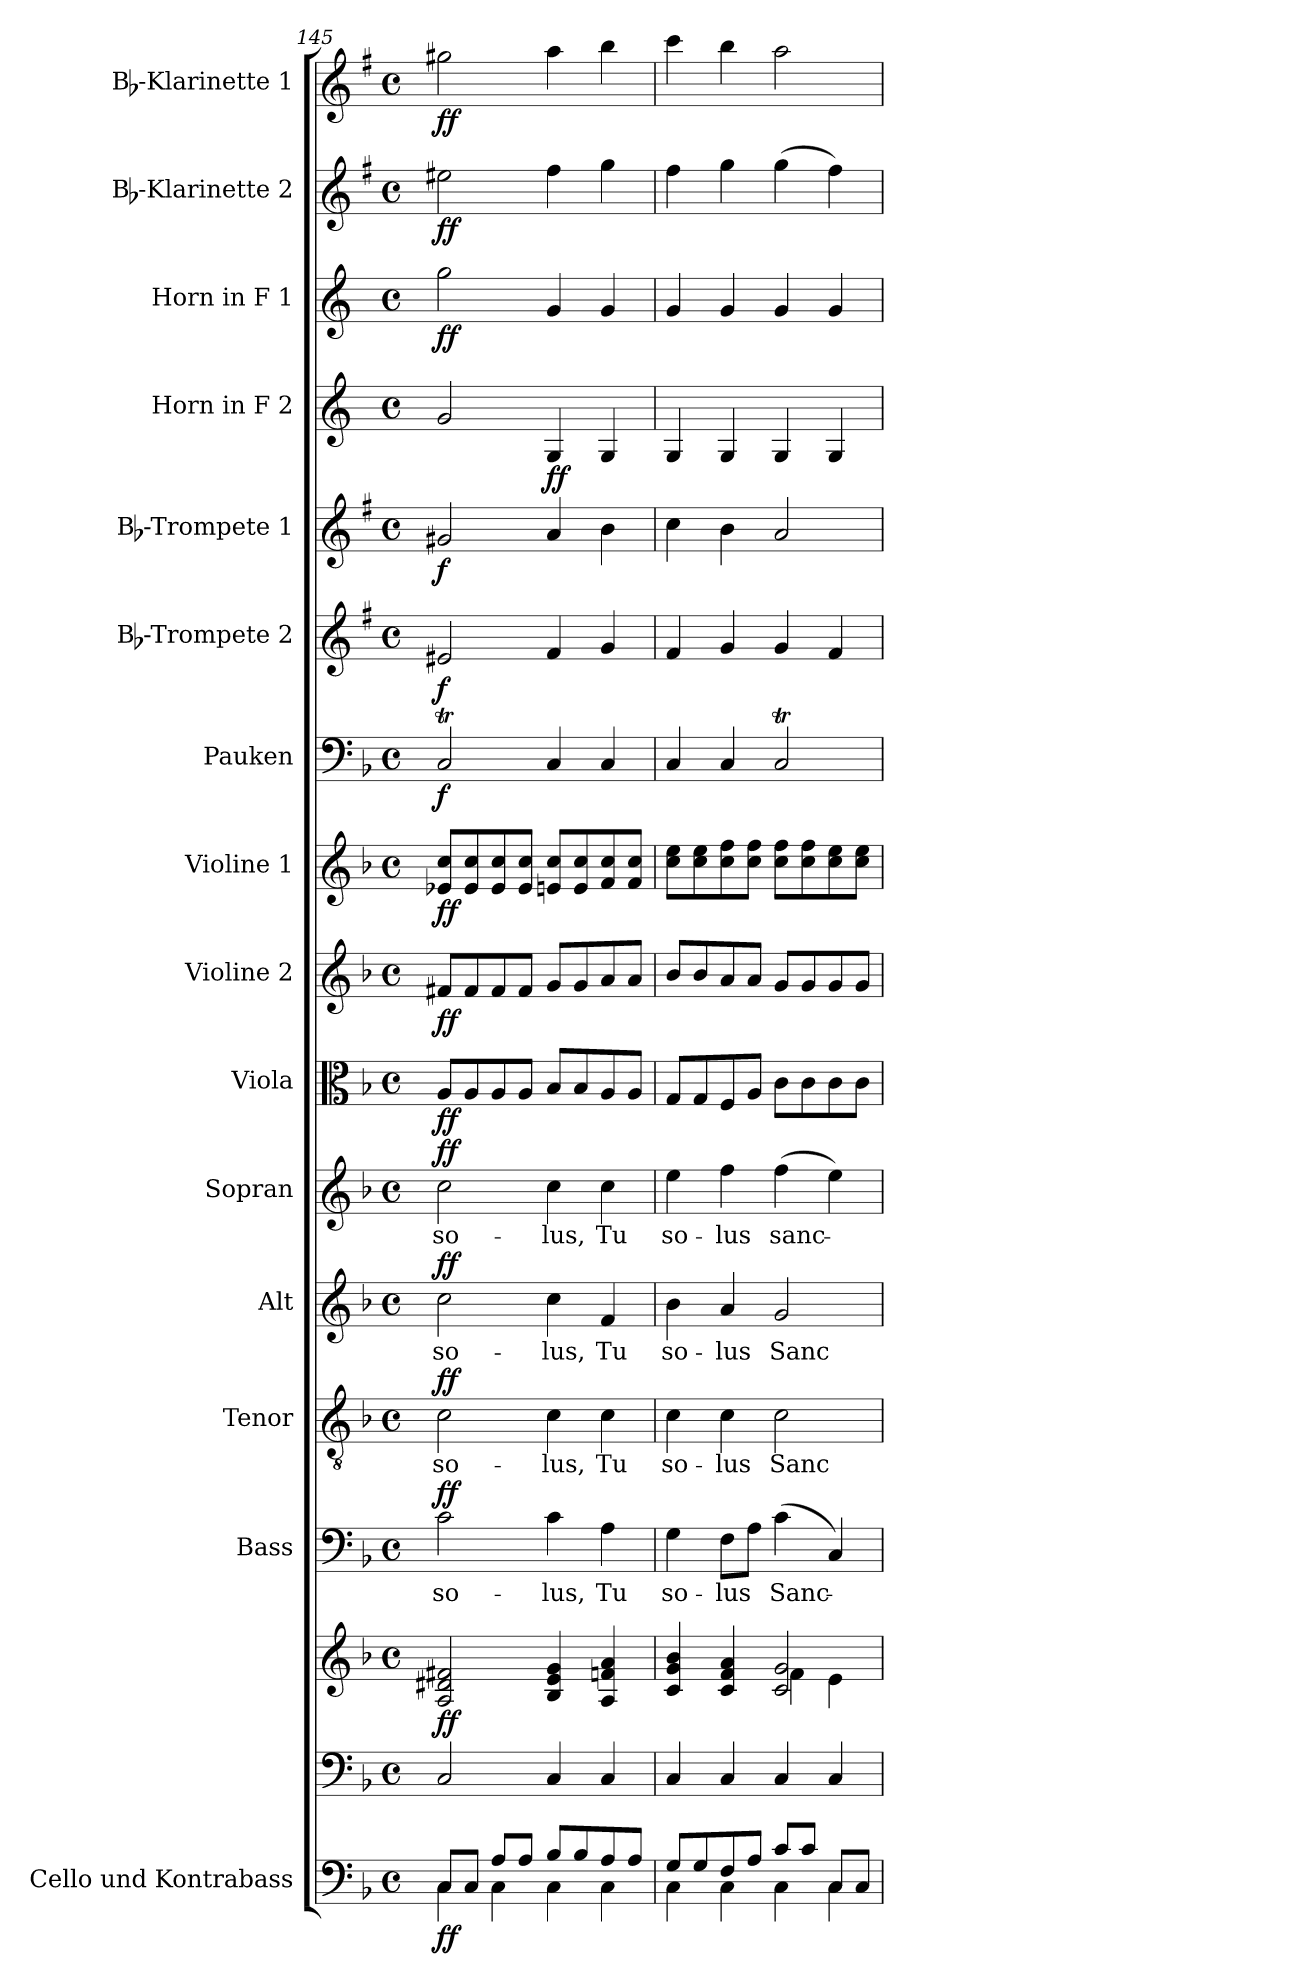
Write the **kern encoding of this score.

**kern	**dynam	**kern	**kern	**dynam	**kern	**text	**dynam	**kern	**text	**dynam	**kern	**text	**dynam	**kern	**text	**dynam	**kern	**dynam	**kern	**dynam	**kern	**dynam	**kern	**dynam	**kern	**dynam	**kern	**dynam	**kern	**dynam	**kern	**dynam	**kern	**dynam	**kern	**dynam
*part16	*part16	*part15	*part15	*part15	*part14	*part14	*part14	*part13	*part13	*part13	*part12	*part12	*part12	*part11	*part11	*part11	*part10	*part10	*part9	*part9	*part8	*part8	*part7	*part7	*part6	*part6	*part5	*part5	*part4	*part4	*part3	*part3	*part2	*part2	*part1	*part1
*staff17	*staff17	*staff16	*staff15	*staff15/16	*staff14	*staff14	*staff14	*staff13	*staff13	*staff13	*staff12	*staff12	*staff12	*staff11	*staff11	*staff11	*staff10	*staff10	*staff9	*staff9	*staff8	*staff8	*staff7	*staff7	*staff6	*staff6	*staff5	*staff5	*staff4	*staff4	*staff3	*staff3	*staff2	*staff2	*staff1	*staff1
*I"Cello und Kontrabass	*	*	*	*	*I"Bass	*	*	*I"Tenor	*	*	*I"Alt	*	*	*I"Sopran	*	*	*I"Viola	*	*I"Violine 2	*	*I"Violine 1	*	*I"Pauken	*	*I"Bb-Trompete 2	*	*I"Bb-Trompete 1	*	*I"Horn in F 2	*	*I"Horn in F 1	*	*I"Bb-Klarinette 2	*	*I"Bb-Klarinette 1	*
*I'Kb.	*	*	*	*	*I'B.	*	*	*I'T.	*	*	*I'A.	*	*	*I'S.	*	*	*I'Vla.	*	*I'Vl. 2	*	*I'Vl. 1	*	*I'Pk.	*	*I'Bb Trp. 2	*	*I'Bb Trp. 1	*	*	*	*	*	*I'Bb Kl. 2	*	*I'Bb Kl. 1	*
*clefF4	*	*clefF4	*clefG2	*	*clefF4	*	*	*clefGv2	*	*	*clefG2	*	*	*clefG2	*	*	*clefC3	*	*clefG2	*	*clefG2	*	*clefF4	*	*clefG2	*	*clefG2	*	*clefG2	*	*clefG2	*	*clefG2	*	*clefG2	*
*ITrd7c12	*	*	*	*	*	*	*	*	*	*	*	*	*	*	*	*	*	*	*	*	*	*	*	*	*ITrd1c2	*	*ITrd1c2	*	*ITrd4c7	*	*ITrd4c7	*	*ITrd1c2	*	*ITrd1c2	*
*k[b-]	*	*k[b-]	*k[b-]	*	*k[b-]	*	*	*k[b-]	*	*	*k[b-]	*	*	*k[b-]	*	*	*k[b-]	*	*k[b-]	*	*k[b-]	*	*k[b-]	*	*k[b-]	*	*k[b-]	*	*k[b-]	*	*k[b-]	*	*k[b-]	*	*k[b-]	*
*F:	*	*F:	*F:	*	*F:	*	*	*F:	*	*	*F:	*	*	*F:	*	*	*F:	*	*F:	*	*F:	*	*F:	*	*F:	*	*F:	*	*F:	*	*F:	*	*F:	*	*F:	*
*M4/4	*	*M4/4	*M4/4	*	*M4/4	*	*	*M4/4	*	*	*M4/4	*	*	*M4/4	*	*	*M4/4	*	*M4/4	*	*M4/4	*	*M4/4	*	*M4/4	*	*M4/4	*	*M4/4	*	*M4/4	*	*M4/4	*	*M4/4	*
*met(c)	*	*met(c)	*met(c)	*	*met(c)	*	*	*met(c)	*	*	*met(c)	*	*	*met(c)	*	*	*met(c)	*	*met(c)	*	*met(c)	*	*met(c)	*	*met(c)	*	*met(c)	*	*met(c)	*	*met(c)	*	*met(c)	*	*met(c)	*
=145	=145	=145	=145	=145	=145	=145	=145	=145	=145	=145	=145	=145	=145	=145	=145	=145	=145	=145	=145	=145	=145	=145	=145	=145	=145	=145	=145	=145	=145	=145	=145	=145	=145	=145	=145	=145
*^	*	*	*	*	*	*	*	*	*	*	*	*	*	*	*	*	*	*	*	*	*	*	*	*	*	*	*	*	*	*	*	*	*	*	*	*
!	!	!LO:DY:b	!	!	!LO:DY:b	!	!LO:LY:b	!LO:DY:a	!	!LO:LY:b	!LO:DY:a	!	!LO:LY:b	!LO:DY:a	!	!LO:LY:b	!LO:DY:a	!	!LO:DY:b	!	!LO:DY:b	!	!LO:DY:b	!	!LO:DY:b	!	!LO:DY:b	!	!LO:DY:b	!	!	!	!LO:DY:b	!	!LO:DY:b	!	!LO:DY:b
8CC/L	4CC\	ff	2C/	2A/ 2d#X/ 2f#X/	ff	2c\	so-	ff	2c\	so-	ff	2cc\	so-	ff	2cc\	so-	ff	8A/L	ff	8f#X/L	ff	8e-X/ 8cc/L	ff	2CT/	f	2d#X/	f	2f#X/	f	2c/	.	2cc\	ff	2dd#X\	ff	2ff#X\	ff
8CC/J	.	.	.	.	.	.	.	.	.	.	.	.	.	.	.	.	.	8A/	.	8f#/	.	8e-/ 8cc/	.	.	.	.	.	.	.	.	.	.	.	.	.	.	.
8AA/L	4CC\	.	.	.	.	.	.	.	.	.	.	.	.	.	.	.	.	8A/	.	8f#/	.	8e-/ 8cc/	.	.	.	.	.	.	.	.	.	.	.	.	.	.	.
8AA/J	.	.	.	.	.	.	.	.	.	.	.	.	.	.	.	.	.	8A/J	.	8f#/J	.	8e-/ 8cc/J	.	.	.	.	.	.	.	.	.	.	.	.	.	.	.
!	!	!	!	!	!	!	!LO:LY:b	!	!	!LO:LY:b	!	!	!LO:LY:b	!	!	!LO:LY:b	!	!	!	!	!	!	!	!	!	!	!	!	!	!	!LO:DY:b	!	!	!	!	!	!
8BB-/L	4CC\	.	4C/	4B-/ 4e/ 4g/	.	4c\	-lus,	.	4c\	-lus,	.	4cc\	-lus,	.	4cc\	-lus,	.	8B-/L	.	8g/L	.	8en/ 8cc/L	.	4C/	.	4e/	.	4g/	.	4C/	ff	4c/	.	4ee\	.	4gg\	.
8BB-/	.	.	.	.	.	.	.	.	.	.	.	.	.	.	.	.	.	8B-/	.	8g/	.	8e/ 8cc/	.	.	.	.	.	.	.	.	.	.	.	.	.	.	.
!	!	!	!	!	!	!	!LO:LY:b	!	!	!LO:LY:b	!	!	!LO:LY:b	!	!	!LO:LY:b	!	!	!	!	!	!	!	!	!	!	!	!	!	!	!	!	!	!	!	!	!
8AA/	4CC\	.	4C/	4A/ 4fn/ 4a/	.	4A\	Tu	.	4c\	Tu	.	4f/	Tu	.	4cc\	Tu	.	8A/	.	8a/	.	8f/ 8cc/	.	4C/	.	4f/	.	4a\	.	4C/	.	4c/	.	4ff\	.	4aa\	.
8AA/J	.	.	.	.	.	.	.	.	.	.	.	.	.	.	.	.	.	8A/J	.	8a/J	.	8f/ 8cc/J	.	.	.	.	.	.	.	.	.	.	.	.	.	.	.
=146	=146	=146	=146	=146	=146	=146	=146	=146	=146	=146	=146	=146	=146	=146	=146	=146	=146	=146	=146	=146	=146	=146	=146	=146	=146	=146	=146	=146	=146	=146	=146	=146	=146	=146	=146	=146	=146
*	*	*	*	*^	*	*	*	*	*	*	*	*	*	*	*	*	*	*	*	*	*	*	*	*	*	*	*	*	*	*	*	*	*	*	*	*	*
!	!	!	!	!	!	!	!	!LO:LY:b	!	!	!LO:LY:b	!	!	!LO:LY:b	!	!	!LO:LY:b	!	!	!	!	!	!	!	!	!	!	!	!	!	!	!	!	!	!	!	!	!
8GG/L	4CC\	.	4C/	4c/ 4g/ 4b-/	2ryy	.	4G\	so-	.	4c\	so-	.	4b-\	so-	.	4ee\	so-	.	8G/L	.	8b-/L	.	8cc\ 8ee\L	.	4C/	.	4e/	.	4b-\	.	4C/	.	4c/	.	4ee\	.	4bb-\	.
8GG/	.	.	.	.	.	.	.	.	.	.	.	.	.	.	.	.	.	.	8G/	.	8b-/	.	8cc\ 8ee\	.	.	.	.	.	.	.	.	.	.	.	.	.	.	.
!	!	!	!	!	!	!	!	!LO:LY:b	!	!	!LO:LY:b	!	!	!LO:LY:b	!	!	!LO:LY:b	!	!	!	!	!	!	!	!	!	!	!	!	!	!	!	!	!	!	!	!	!
8FF/	4CC\	.	4C/	4c/ 4f/ 4a/	.	.	8F\L	-lus	.	4c\	-lus	.	4a/	-lus	.	4ff\	-lus	.	8F/	.	8a/	.	8cc\ 8ff\	.	4C/	.	4f/	.	4a\	.	4C/	.	4c/	.	4ff\	.	4aa\	.
8AA/J	.	.	.	.	.	.	8A\J	.	.	.	.	.	.	.	.	.	.	.	8A/J	.	8a/J	.	8cc\ 8ff\J	.	.	.	.	.	.	.	.	.	.	.	.	.	.	.
!	!	!	!	!	!	!	!	!LO:LY:b	!	!	!LO:LY:b	!	!	!LO:LY:b	!	!	!LO:LY:b	!	!	!	!	!	!	!	!	!	!	!	!	!	!	!	!	!	!	!	!	!
8C/L	4CC\	.	4C/	2c/ 2g/	4f\	.	(>4c\	Sanc-	.	2c\	Sanc-	.	2g/	Sanc-	.	(>4ff\	sanc-	.	8c\L	.	8g/L	.	8cc\ 8ff\L	.	2CT/	.	4f/	.	2g/	.	4C/	.	4c/	.	(>4ff\	.	2gg\	.
8C/J	.	.	.	.	.	.	.	.	.	.	.	.	.	.	.	.	.	.	8c\	.	8g/	.	8cc\ 8ff\	.	.	.	.	.	.	.	.	.	.	.	.	.	.	.
8CC/L	4CC\	.	4C/	.	4e\	.	4C/)	.	.	.	.	.	.	.	.	4ee\)	.	.	8c\	.	8g/	.	8cc\ 8ee\	.	.	.	4e/	.	.	.	4C/	.	4c/	.	4ee\)	.	.	.
8CC/J	.	.	.	.	.	.	.	.	.	.	.	.	.	.	.	.	.	.	8c\J	.	8g/J	.	8cc\ 8ee\J	.	.	.	.	.	.	.	.	.	.	.	.	.	.	.
*v	*v	*	*	*v	*v	*	*	*	*	*	*	*	*	*	*	*	*	*	*	*	*	*	*	*	*	*	*	*	*	*	*	*	*	*	*	*	*	*
=	=	=	=	=	=	=	=	=	=	=	=	=	=	=	=	=	=	=	=	=	=	=	=	=	=	=	=	=	=	=	=	=	=	=	=	=
*-	*-	*-	*-	*-	*-	*-	*-	*-	*-	*-	*-	*-	*-	*-	*-	*-	*-	*-	*-	*-	*-	*-	*-	*-	*-	*-	*-	*-	*-	*-	*-	*-	*-	*-	*-	*-
